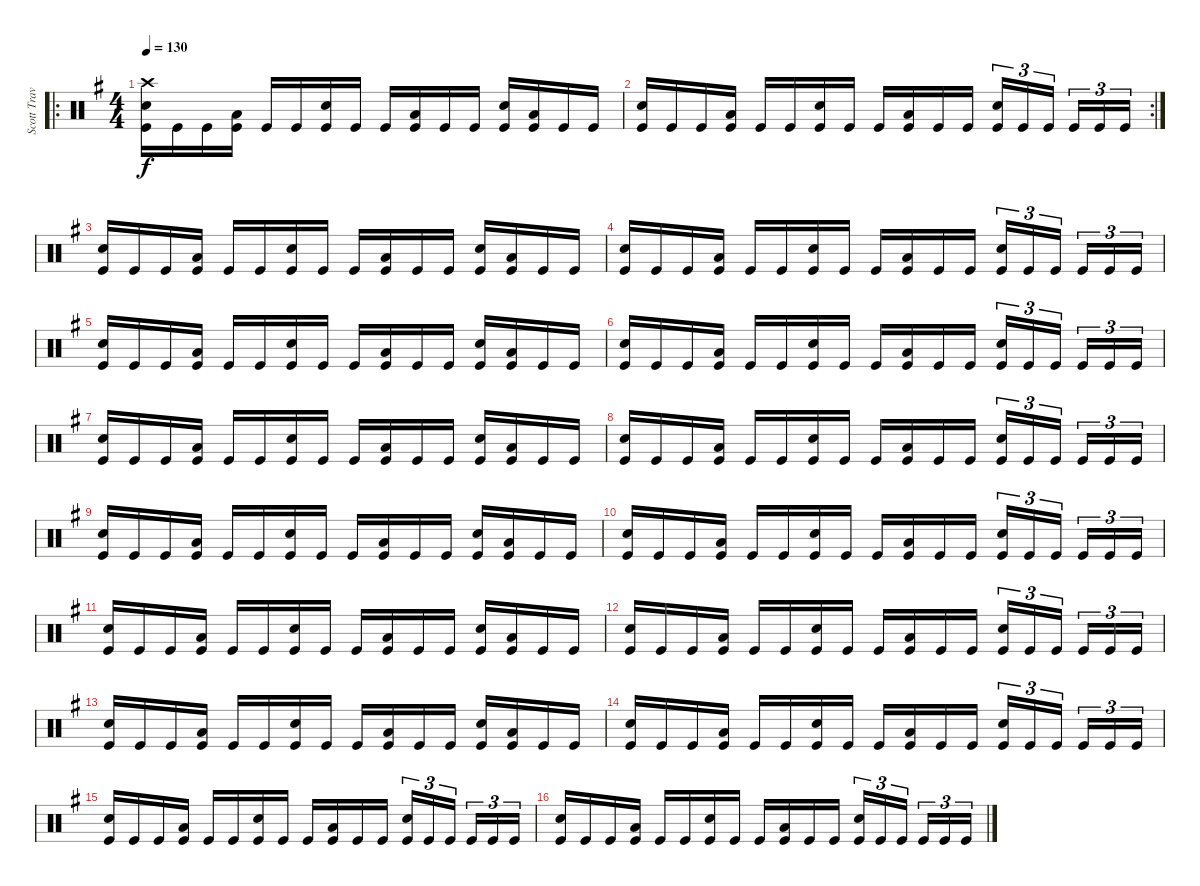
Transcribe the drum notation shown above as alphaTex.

\track ("Scott Travis (Drums)" "Scott Trav") {instrument percussion}
\staff {score}
\articulation defaults
\ro
\ts (4 4)
\tempo 130
\clef neutral
\ks g
("Crash high (hit)" "Snare (hit) 2" "Kick (hit)").16{dy f} "Kick (hit)".16 "Kick (hit)".16 ("Low Floor Tom (hit)" "Kick (hit)").16 "Kick (hit)".16 "Kick (hit)".16 ("Snare (hit) 2" "Kick (hit)").16 "Kick (hit)".16 "Kick (hit)".16 ("Low Floor Tom (hit)" "Kick (hit)").16 "Kick (hit)".16 "Kick (hit)".16 ("Snare (hit) 2" "Kick (hit)").16 ("Low Floor Tom (hit)" "Kick (hit)").16 "Kick (hit)".16 "Kick (hit)".16 |
\rc 2
("Snare (hit) 2" "Kick (hit)").16 "Kick (hit)".16 "Kick (hit)".16 ("Low Floor Tom (hit)" "Kick (hit)").16 "Kick (hit)".16 "Kick (hit)".16 ("Snare (hit) 2" "Kick (hit)").16 "Kick (hit)".16 "Kick (hit)".16 ("Low Floor Tom (hit)" "Kick (hit)").16 "Kick (hit)".16 "Kick (hit)".16 ("Snare (hit) 2" "Kick (hit)").16{tu (3 2)} "Kick (hit)".16{tu (3 2)} "Kick (hit)".16{tu (3 2) beam splitsecondary} "Kick (hit)".16{tu (3 2)} "Kick (hit)".16{tu (3 2)} "Kick (hit)".16{tu (3 2)} |
("Snare (hit) 2" "Kick (hit)").16 "Kick (hit)".16 "Kick (hit)".16 ("Low Floor Tom (hit)" "Kick (hit)").16 "Kick (hit)".16 "Kick (hit)".16 ("Snare (hit) 2" "Kick (hit)").16 "Kick (hit)".16 "Kick (hit)".16 ("Low Floor Tom (hit)" "Kick (hit)").16 "Kick (hit)".16 "Kick (hit)".16 ("Snare (hit) 2" "Kick (hit)").16 ("Low Floor Tom (hit)" "Kick (hit)").16 "Kick (hit)".16 "Kick (hit)".16 |
("Snare (hit) 2" "Kick (hit)").16 "Kick (hit)".16 "Kick (hit)".16 ("Low Floor Tom (hit)" "Kick (hit)").16 "Kick (hit)".16 "Kick (hit)".16 ("Snare (hit) 2" "Kick (hit)").16 "Kick (hit)".16 "Kick (hit)".16 ("Low Floor Tom (hit)" "Kick (hit)").16 "Kick (hit)".16 "Kick (hit)".16 ("Snare (hit) 2" "Kick (hit)").16{tu (3 2)} "Kick (hit)".16{tu (3 2)} "Kick (hit)".16{tu (3 2) beam splitsecondary} "Kick (hit)".16{tu (3 2)} "Kick (hit)".16{tu (3 2)} "Kick (hit)".16{tu (3 2)} |
("Snare (hit) 2" "Kick (hit)").16 "Kick (hit)".16 "Kick (hit)".16 ("Low Floor Tom (hit)" "Kick (hit)").16 "Kick (hit)".16 "Kick (hit)".16 ("Snare (hit) 2" "Kick (hit)").16 "Kick (hit)".16 "Kick (hit)".16 ("Low Floor Tom (hit)" "Kick (hit)").16 "Kick (hit)".16 "Kick (hit)".16 ("Snare (hit) 2" "Kick (hit)").16 ("Low Floor Tom (hit)" "Kick (hit)").16 "Kick (hit)".16 "Kick (hit)".16 |
("Snare (hit) 2" "Kick (hit)").16 "Kick (hit)".16 "Kick (hit)".16 ("Low Floor Tom (hit)" "Kick (hit)").16 "Kick (hit)".16 "Kick (hit)".16 ("Snare (hit) 2" "Kick (hit)").16 "Kick (hit)".16 "Kick (hit)".16 ("Low Floor Tom (hit)" "Kick (hit)").16 "Kick (hit)".16 "Kick (hit)".16 ("Snare (hit) 2" "Kick (hit)").16{tu (3 2)} "Kick (hit)".16{tu (3 2)} "Kick (hit)".16{tu (3 2) beam splitsecondary} "Kick (hit)".16{tu (3 2)} "Kick (hit)".16{tu (3 2)} "Kick (hit)".16{tu (3 2)} |
("Snare (hit) 2" "Kick (hit)").16 "Kick (hit)".16 "Kick (hit)".16 ("Low Floor Tom (hit)" "Kick (hit)").16 "Kick (hit)".16 "Kick (hit)".16 ("Snare (hit) 2" "Kick (hit)").16 "Kick (hit)".16 "Kick (hit)".16 ("Low Floor Tom (hit)" "Kick (hit)").16 "Kick (hit)".16 "Kick (hit)".16 ("Snare (hit) 2" "Kick (hit)").16 ("Low Floor Tom (hit)" "Kick (hit)").16 "Kick (hit)".16 "Kick (hit)".16 |
("Snare (hit) 2" "Kick (hit)").16 "Kick (hit)".16 "Kick (hit)".16 ("Low Floor Tom (hit)" "Kick (hit)").16 "Kick (hit)".16 "Kick (hit)".16 ("Snare (hit) 2" "Kick (hit)").16 "Kick (hit)".16 "Kick (hit)".16 ("Low Floor Tom (hit)" "Kick (hit)").16 "Kick (hit)".16 "Kick (hit)".16 ("Snare (hit) 2" "Kick (hit)").16{tu (3 2)} "Kick (hit)".16{tu (3 2)} "Kick (hit)".16{tu (3 2) beam splitsecondary} "Kick (hit)".16{tu (3 2)} "Kick (hit)".16{tu (3 2)} "Kick (hit)".16{tu (3 2)} |
("Snare (hit) 2" "Kick (hit)").16 "Kick (hit)".16 "Kick (hit)".16 ("Low Floor Tom (hit)" "Kick (hit)").16 "Kick (hit)".16 "Kick (hit)".16 ("Snare (hit) 2" "Kick (hit)").16 "Kick (hit)".16 "Kick (hit)".16 ("Low Floor Tom (hit)" "Kick (hit)").16 "Kick (hit)".16 "Kick (hit)".16 ("Snare (hit) 2" "Kick (hit)").16 ("Low Floor Tom (hit)" "Kick (hit)").16 "Kick (hit)".16 "Kick (hit)".16 |
("Snare (hit) 2" "Kick (hit)").16 "Kick (hit)".16 "Kick (hit)".16 ("Low Floor Tom (hit)" "Kick (hit)").16 "Kick (hit)".16 "Kick (hit)".16 ("Snare (hit) 2" "Kick (hit)").16 "Kick (hit)".16 "Kick (hit)".16 ("Low Floor Tom (hit)" "Kick (hit)").16 "Kick (hit)".16 "Kick (hit)".16 ("Snare (hit) 2" "Kick (hit)").16{tu (3 2)} "Kick (hit)".16{tu (3 2)} "Kick (hit)".16{tu (3 2) beam splitsecondary} "Kick (hit)".16{tu (3 2)} "Kick (hit)".16{tu (3 2)} "Kick (hit)".16{tu (3 2)} |
("Snare (hit) 2" "Kick (hit)").16 "Kick (hit)".16 "Kick (hit)".16 ("Low Floor Tom (hit)" "Kick (hit)").16 "Kick (hit)".16 "Kick (hit)".16 ("Snare (hit) 2" "Kick (hit)").16 "Kick (hit)".16 "Kick (hit)".16 ("Low Floor Tom (hit)" "Kick (hit)").16 "Kick (hit)".16 "Kick (hit)".16 ("Snare (hit) 2" "Kick (hit)").16 ("Low Floor Tom (hit)" "Kick (hit)").16 "Kick (hit)".16 "Kick (hit)".16 |
("Snare (hit) 2" "Kick (hit)").16 "Kick (hit)".16 "Kick (hit)".16 ("Low Floor Tom (hit)" "Kick (hit)").16 "Kick (hit)".16 "Kick (hit)".16 ("Snare (hit) 2" "Kick (hit)").16 "Kick (hit)".16 "Kick (hit)".16 ("Low Floor Tom (hit)" "Kick (hit)").16 "Kick (hit)".16 "Kick (hit)".16 ("Snare (hit) 2" "Kick (hit)").16{tu (3 2)} "Kick (hit)".16{tu (3 2)} "Kick (hit)".16{tu (3 2) beam splitsecondary} "Kick (hit)".16{tu (3 2)} "Kick (hit)".16{tu (3 2)} "Kick (hit)".16{tu (3 2)} |
("Snare (hit) 2" "Kick (hit)").16 "Kick (hit)".16 "Kick (hit)".16 ("Low Floor Tom (hit)" "Kick (hit)").16 "Kick (hit)".16 "Kick (hit)".16 ("Snare (hit) 2" "Kick (hit)").16 "Kick (hit)".16 "Kick (hit)".16 ("Low Floor Tom (hit)" "Kick (hit)").16 "Kick (hit)".16 "Kick (hit)".16 ("Snare (hit) 2" "Kick (hit)").16 ("Low Floor Tom (hit)" "Kick (hit)").16 "Kick (hit)".16 "Kick (hit)".16 |
("Snare (hit) 2" "Kick (hit)").16 "Kick (hit)".16 "Kick (hit)".16 ("Low Floor Tom (hit)" "Kick (hit)").16 "Kick (hit)".16 "Kick (hit)".16 ("Snare (hit) 2" "Kick (hit)").16 "Kick (hit)".16 "Kick (hit)".16 ("Low Floor Tom (hit)" "Kick (hit)").16 "Kick (hit)".16 "Kick (hit)".16 ("Snare (hit) 2" "Kick (hit)").16{tu (3 2)} "Kick (hit)".16{tu (3 2)} "Kick (hit)".16{tu (3 2) beam splitsecondary} "Kick (hit)".16{tu (3 2)} "Kick (hit)".16{tu (3 2)} "Kick (hit)".16{tu (3 2)} |
("Snare (hit) 2" "Kick (hit)").16 "Kick (hit)".16 "Kick (hit)".16 ("Low Floor Tom (hit)" "Kick (hit)").16 "Kick (hit)".16 "Kick (hit)".16 ("Snare (hit) 2" "Kick (hit)").16 "Kick (hit)".16 "Kick (hit)".16 ("Low Floor Tom (hit)" "Kick (hit)").16 "Kick (hit)".16 "Kick (hit)".16 ("Snare (hit) 2" "Kick (hit)").16{tu (3 2)} "Kick (hit)".16{tu (3 2)} "Kick (hit)".16{tu (3 2) beam splitsecondary} "Kick (hit)".16{tu (3 2)} "Kick (hit)".16{tu (3 2)} "Kick (hit)".16{tu (3 2)} |
("Snare (hit) 2" "Kick (hit)").16 "Kick (hit)".16 "Kick (hit)".16 ("Low Floor Tom (hit)" "Kick (hit)").16 "Kick (hit)".16 "Kick (hit)".16 ("Snare (hit) 2" "Kick (hit)").16 "Kick (hit)".16 "Kick (hit)".16 ("Low Floor Tom (hit)" "Kick (hit)").16 "Kick (hit)".16 "Kick (hit)".16 ("Snare (hit) 2" "Kick (hit)").16{tu (3 2)} "Kick (hit)".16{tu (3 2)} "Kick (hit)".16{tu (3 2) beam splitsecondary} "Kick (hit)".16{tu (3 2)} "Kick (hit)".16{tu (3 2)} "Kick (hit)".16{tu (3 2)}
